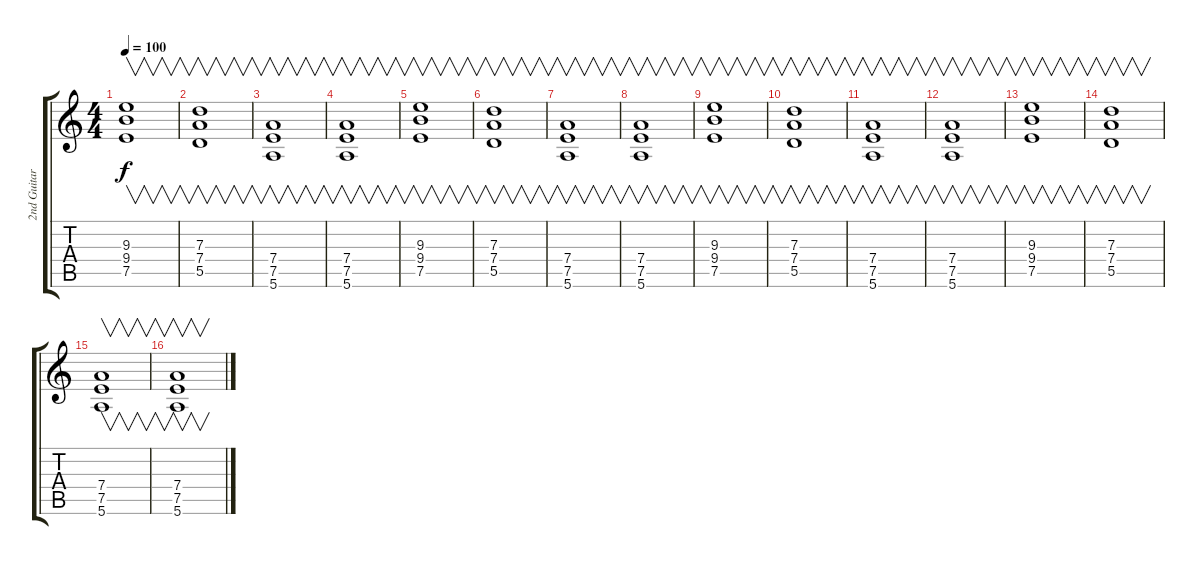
\track ("2nd Guitar" "2nd Guitar") {instrument distortionguitar}
\staff {score tabs}
\tuning (E4 B3 G3 D3 A2 E2) {hide}
\ts (4 4)
\tempo 100
\clef g2
\ks c
(9.3 9.4 7.5).1{v dy f} |
(7.3 7.4 5.5).1{v} |
(7.4 7.5 5.6).1{v} |
(7.4 7.5 5.6).1{v} |
(9.3 9.4 7.5).1{v} |
(7.3 7.4 5.5).1{v} |
(7.4 7.5 5.6).1{v} |
(7.4 7.5 5.6).1{v} |
(9.3 9.4 7.5).1{v} |
(7.3 7.4 5.5).1{v} |
(7.4 7.5 5.6).1{v} |
(7.4 7.5 5.6).1{v} |
(9.3 9.4 7.5).1{v} |
(7.3 7.4 5.5).1{v} |
(7.4 7.5 5.6).1{v} |
(7.4 7.5 5.6).1{v}
